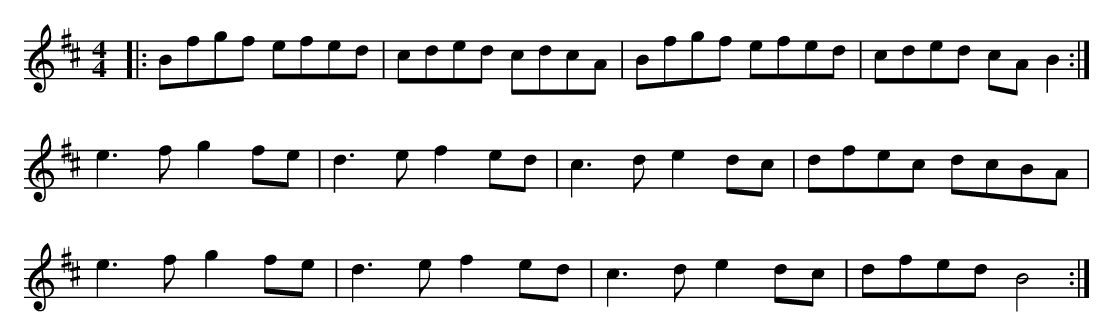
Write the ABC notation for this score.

X:1
M:4/4
K:Bmin
|:Bfgf efed|cded cdcA|Bfgf efed|cded cA B2:|
e3 f g2 fe|d3 e f2 ed|c3 d e2 dc|dfec dcBA|
e3 f g2 fe|d3 e f2 ed|c3 d e2 dc|dfed B4:|
